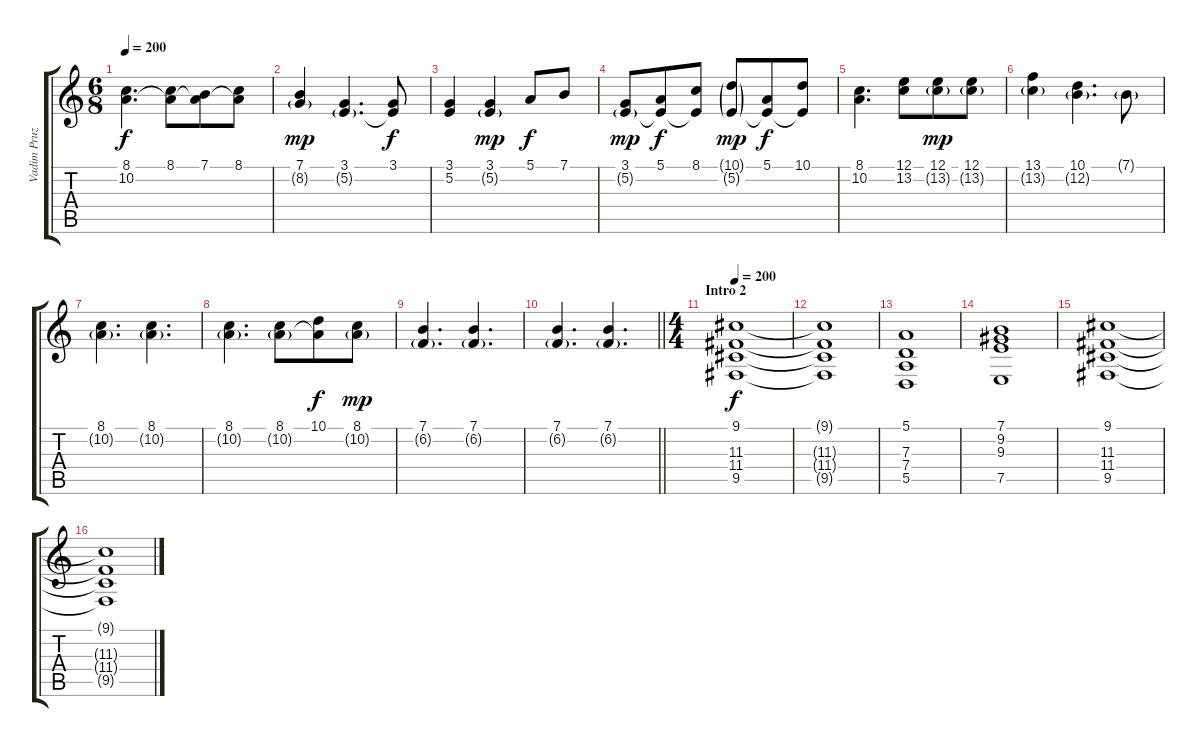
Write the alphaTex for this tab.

\track ("Vadim Pruzhanov | Keyboard 3" "Vadim Pruz") {instrument stringensemble1}
\staff {score tabs}
\tuning (E4 B3 G3 D3 A2 E2) {hide}
\ts (6 8)
\tempo 200
\clef g2
\ks c
(8.1 10.2).4{d dy f} (8.1 10.2{t}).8 (7.1 10.2{t}).8 (8.1 10.2{t}).8 |
(7.1 8.2{g}).4{dy mp} (3.1 5.2{g}).4{d} (3.1 5.2{t}).8{dy f} |
(3.1 5.2).4 (3.1 5.2{g}).4{dy mp} 5.1.8{dy f} 7.1.8 |
(3.1 5.2{g}).8{dy mp} (5.1 5.2{t}).8{dy f} (8.1 5.2{t}).8 (10.1{g} 5.2{g}).8{dy mp} (5.1 5.2{t}).8{dy f} (10.1 5.2{t}).8 |
(8.1 10.2).4{d} (12.1 13.2).8 (12.1 13.2{g}).8{dy mp} (12.1 13.2{g}).8 |
(13.1 13.2{g}).4 (10.1 12.2{g}).4{d} 7.1{g}.8 |
(8.1 10.2{g}).4{d} (8.1 10.2{g}).4{d} |
(8.1 10.2{g}).4{d} (8.1 10.2{g}).8 (10.1 10.2{t}).8{dy f} (8.1 10.2{g}).8{dy mp} |
(7.1 6.2{g}).4{d} (7.1 6.2{g}).4{d} |
\barLineRight lightlight
(7.1 6.2{g}).4{d} (7.1 6.2{g}).4{d} |
\ts (4 4)
\section ("" "Intro 2")
\tempo 200
(9.1 11.3 11.4 9.5).1{dy f} |
(9.1{t} 11.3{t} 11.4{t} 9.5{t}).1 |
(5.1 7.3 7.4 5.5).1 |
(7.1 9.2 9.3 7.5).1 |
(9.1 11.3 11.4 9.5).1 |
(9.1{t} 11.3{t} 11.4{t} 9.5{t}).1
